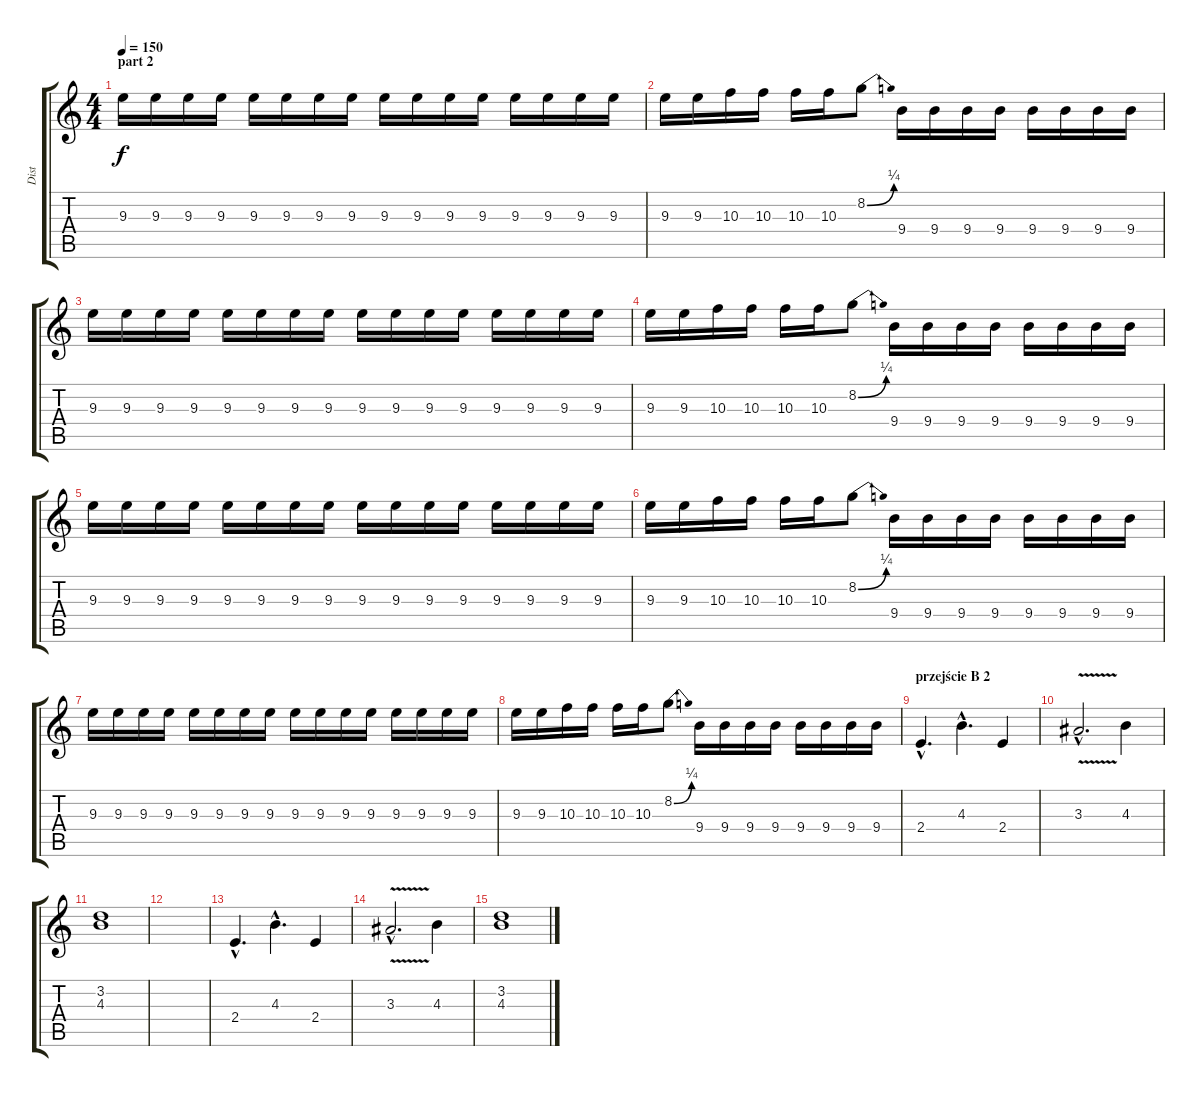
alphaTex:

\track ("Dist" "Dist") {instrument distortionguitar}
\staff {score tabs}
\tuning (E4 B3 G3 D3 A2 E2) {hide}
\ts (4 4)
\section ("" "part 2")
\tempo 150
\clef g2
\ks c
9.3.16{dy f} 9.3.16 9.3.16 9.3.16 9.3.16 9.3.16 9.3.16 9.3.16 9.3.16 9.3.16 9.3.16 9.3.16 9.3.16 9.3.16 9.3.16 9.3.16 |
9.3.16 9.3.16 10.3.16 10.3.16 10.3.16 10.3.16 8.2{be (bend 0 0 60 1)}.8 9.4.16 9.4.16 9.4.16 9.4.16 9.4.16 9.4.16 9.4.16 9.4.16 |
9.3.16 9.3.16 9.3.16 9.3.16 9.3.16 9.3.16 9.3.16 9.3.16 9.3.16 9.3.16 9.3.16 9.3.16 9.3.16 9.3.16 9.3.16 9.3.16 |
9.3.16 9.3.16 10.3.16 10.3.16 10.3.16 10.3.16 8.2{be (bend 0 0 60 1)}.8 9.4.16 9.4.16 9.4.16 9.4.16 9.4.16 9.4.16 9.4.16 9.4.16 |
9.3.16 9.3.16 9.3.16 9.3.16 9.3.16 9.3.16 9.3.16 9.3.16 9.3.16 9.3.16 9.3.16 9.3.16 9.3.16 9.3.16 9.3.16 9.3.16 |
9.3.16 9.3.16 10.3.16 10.3.16 10.3.16 10.3.16 8.2{be (bend 0 0 60 1)}.8 9.4.16 9.4.16 9.4.16 9.4.16 9.4.16 9.4.16 9.4.16 9.4.16 |
9.3.16 9.3.16 9.3.16 9.3.16 9.3.16 9.3.16 9.3.16 9.3.16 9.3.16 9.3.16 9.3.16 9.3.16 9.3.16 9.3.16 9.3.16 9.3.16 |
9.3.16 9.3.16 10.3.16 10.3.16 10.3.16 10.3.16 8.2{be (bend 0 0 60 1)}.8 9.4.16 9.4.16 9.4.16 9.4.16 9.4.16 9.4.16 9.4.16 9.4.16 |
\section ("" "przejście B 2")
2.4{hac}.4{d} 4.3{hac}.4{d} 2.4.4 |
3.3{v hac}.2{d} 4.3.4 |
(3.2 4.3).1 |
|
2.4{hac}.4{d} 4.3{hac}.4{d} 2.4.4 |
3.3{v hac}.2{d} 4.3.4 |
(3.2 4.3).1
